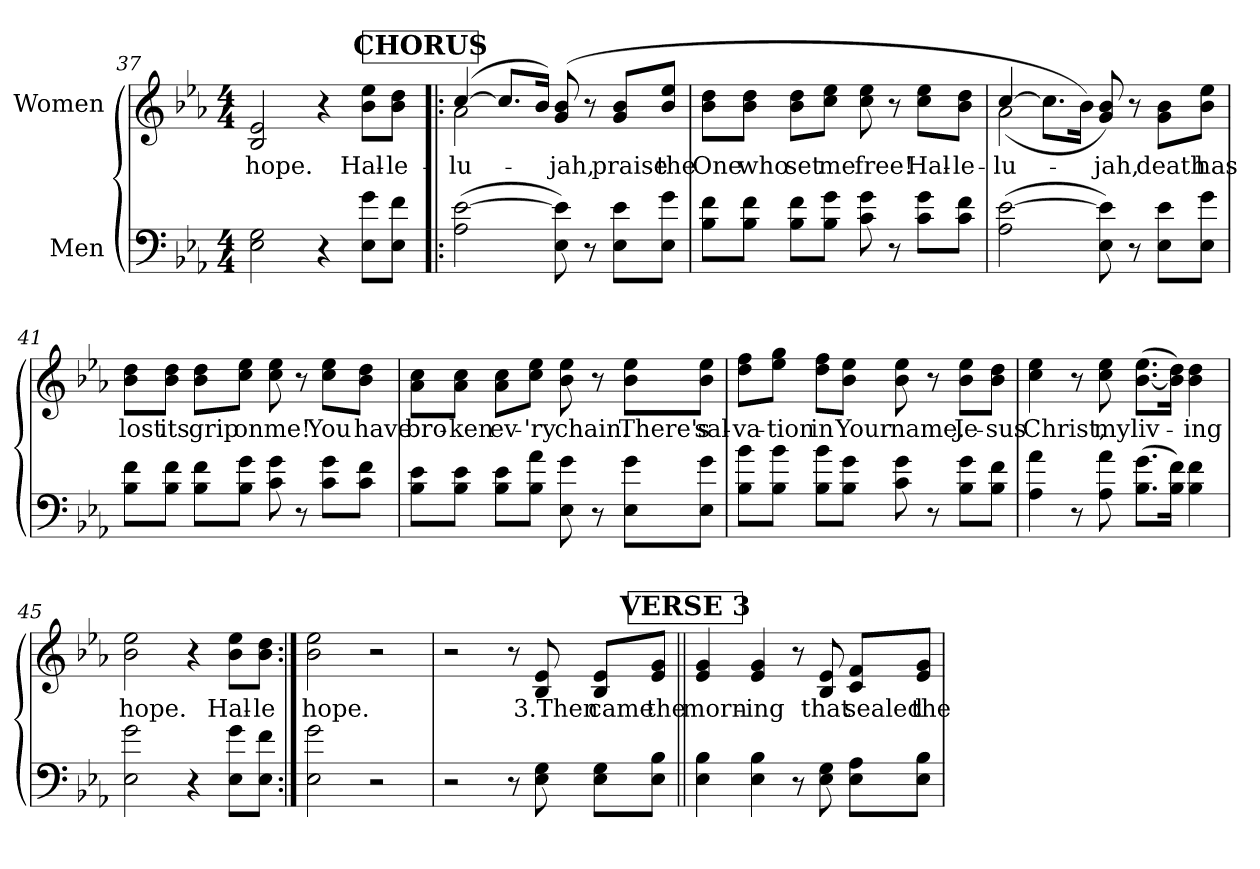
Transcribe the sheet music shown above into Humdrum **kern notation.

**kern	**kern	**text
*part2	*part1	*part1
*staff2	*staff1	*staff1
*I"Men	*I"Women	*
*clefF4	*clefG2	*
*k[b-e-a-]	*k[b-e-a-]	*
*E-:	*E-:	*
*M4/4	*M4/4	*
=37	=37	=37
!	!	!LO:LY:b
2E-\ 2G\	2B-/ 2e-/	hope.
4r	4r	.
!	!	!LO:LY:b
8E-\ 8g\L	8b-\ 8ee-\L	Hal-
!	!	!LO:LY:b
8E-\ 8f\J	8b-\ 8dd\J	-le-
!!LO:REH:place=s1:a:B:t=CHORUS
=38!|:	=38!|:	=38!|:
!	!	!LO:LY:b
*	*^	*
(<2A-\ [2e-\	(>[>4cc/	(>2a-\	-lu-
.	8.cc/L]	.	.
.	16b-/Jk)	.	.
!	!	!	!LO:LY:b
8E-\ 8e-\])	(8g/ 8b-/	2ryy	-jah,
8r	8r	.	.
!	!	!	!LO:LY:b
8E-\ 8e-\L	8g/ 8b-/L	.	praise
!	!	!	!LO:LY:b
8E-\ 8g\J	8b-/ 8ee-/J	.	the
*	*v	*v	*
!!LO:PB:g=z
=39	=39	=39
!	!	!LO:LY:b
8B-\ 8f\L	8b-\ 8dd\L	One
!	!	!LO:LY:b
8B-\ 8f\J	8b-\ 8dd\J	who
!	!	!LO:LY:b
8B-\ 8f\L	8b-\ 8dd\L	set
!	!	!LO:LY:b
8B-\ 8g\J	8cc\ 8ee-\J	me
!	!	!LO:LY:b
8c\ 8g\	8cc\ 8ee-\	free!
8r	8r	.
!	!	!LO:LY:b
8c\ 8g\L	8cc\ 8ee-\L	Hal-
!	!	!LO:LY:b
8c\ 8f\J	8b-\ 8dd\J	-le-
=40	=40	=40
!	!	!LO:LY:b
*	*^	*
(<2A-\ [2e-\	[4cc/	(<2a-\	-lu-
.	8.cc\L]	.	.
.	16b-\Jk)	.	.
!	!	!	!LO:LY:b
8E-\ 8e-\])	8g/ 8b-/)	2ryy	-jah,
8r	8r	.	.
!	!	!	!LO:LY:b
8E-\ 8e-\L	8g\ 8b-\L	.	death
!	!	!	!LO:LY:b
8E-\ 8g\J	8b-\ 8ee-\J	.	has
*	*v	*v	*
!!LO:LB:g=z
=41	=41	=41
!	!	!LO:LY:b
8B-\ 8f\L	8b-\ 8dd\L	lost
!	!	!LO:LY:b
8B-\ 8f\J	8b-\ 8dd\J	its
!	!	!LO:LY:b
8B-\ 8f\L	8b-\ 8dd\L	grip
!	!	!LO:LY:b
8B-\ 8g\J	8cc\ 8ee-\J	on
!	!	!LO:LY:b
8c\ 8g\	8cc\ 8ee-\	me!
8r	8r	.
!	!	!LO:LY:b
8c\ 8g\L	8cc\ 8ee-\L	You
!	!	!LO:LY:b
8c\ 8f\J	8b-\ 8dd\J	have
=42	=42	=42
!	!	!LO:LY:b
8B-\ 8e-\L	8a-\ 8cc\L	bro-
!	!	!LO:LY:b
8B-\ 8e-\J	8a-\ 8cc\J	-ken
!	!	!LO:LY:b
8B-\ 8e-\L	8a-\ 8cc\L	ev-
!	!	!LO:LY:b
8B-\ 8a-\J	8cc\ 8ee-\J	-'ry
!	!	!LO:LY:b
8E-\ 8g\	8b-\ 8ee-\	chain.
8r	8r	.
!	!	!LO:LY:b
8E-\ 8g\L	8b-\ 8ee-\L	There's
!	!	!LO:LY:b
8E-\ 8g\J	8b-\ 8ee-\J	sal-
!!LO:LB:g=z
=43	=43	=43
!	!	!LO:LY:b
8B-\ 8b-\L	8dd\ 8ff\L	-va-
!	!	!LO:LY:b
8B-\ 8b-\J	8ee-\ 8gg\J	-tion
!	!	!LO:LY:b
8B-\ 8b-\L	8dd\ 8ff\L	in
!	!	!LO:LY:b
8B-\ 8g\J	8b-\ 8ee-\J	Your
!	!	!LO:LY:b
8c\ 8g\	8b-\ 8ee-\	name.
8r	8r	.
!	!	!LO:LY:b
8B-\ 8g\L	8b-\ 8ee-\L	Je-
!	!	!LO:LY:b
8B-\ 8f\J	8b-\ 8dd\J	-sus
=44	=44	=44
!	!	!LO:LY:b
4A-\ 4a-\	4cc\ 4ee-\	Christ,
8r	8r	.
!	!	!LO:LY:b
8A-\ 8a-\	8cc\ 8ee-\	my
!	!	!LO:LY:b
(>8.B-\ 8.g\L	(>[8.b-\ 8.ee-\L	liv-
16B-\ 16f\Jk)	16b-\] 16dd\Jk)	.
!	!	!LO:LY:b
4B-\ 4f\	4b-\ 4dd\	-ing
=45	=45	=45
!	!	!LO:LY:b
2E-\ 2g\	2b-\ 2ee-\	hope.
4r	4r	.
!	!	!LO:LY:b
8E-\ 8g\L	8b-\ 8ee-\L	Hal-
!	!	!LO:LY:b
8E-\ 8f\J	8b-\ 8dd\J	-le­
!!LO:LB:g=z
=46:|!	=46:|!	=46:|!
!	!	!LO:LY:b
2E-\ 2g\	2b-\ 2ee-\	hope.
2r	2r	.
=47	=47	=47
2r	2r	.
8r	8r	.
!	!	!LO:LY:b
8E-\ 8G\	8B-/ 8e-/	3.Then
!	!	!LO:LY:b
8E-\ 8G\L	8B-/ 8e-/L	came
!	!	!LO:LY:b
8E-\ 8B-\J	8e-/ 8g/J	the
!!LO:REH:place=s1:a:B:t=VERSE 3
=48||	=48||	=48||
!	!	!LO:LY:b
4E-\ 4B-\	4e-/ 4g/	morn-
!	!	!LO:LY:b
4E-\ 4B-\	4e-/ 4g/	-ing
8r	8r	.
!	!	!LO:LY:b
8E-\ 8G\	8B-/ 8e-/	that
!	!	!LO:LY:b
8E-\ 8A-\L	8c/ 8f/L	sealed
!	!	!LO:LY:b
8E-\ 8B-\J	8e-/ 8g/J	the
=	=	=
*-	*-	*-
